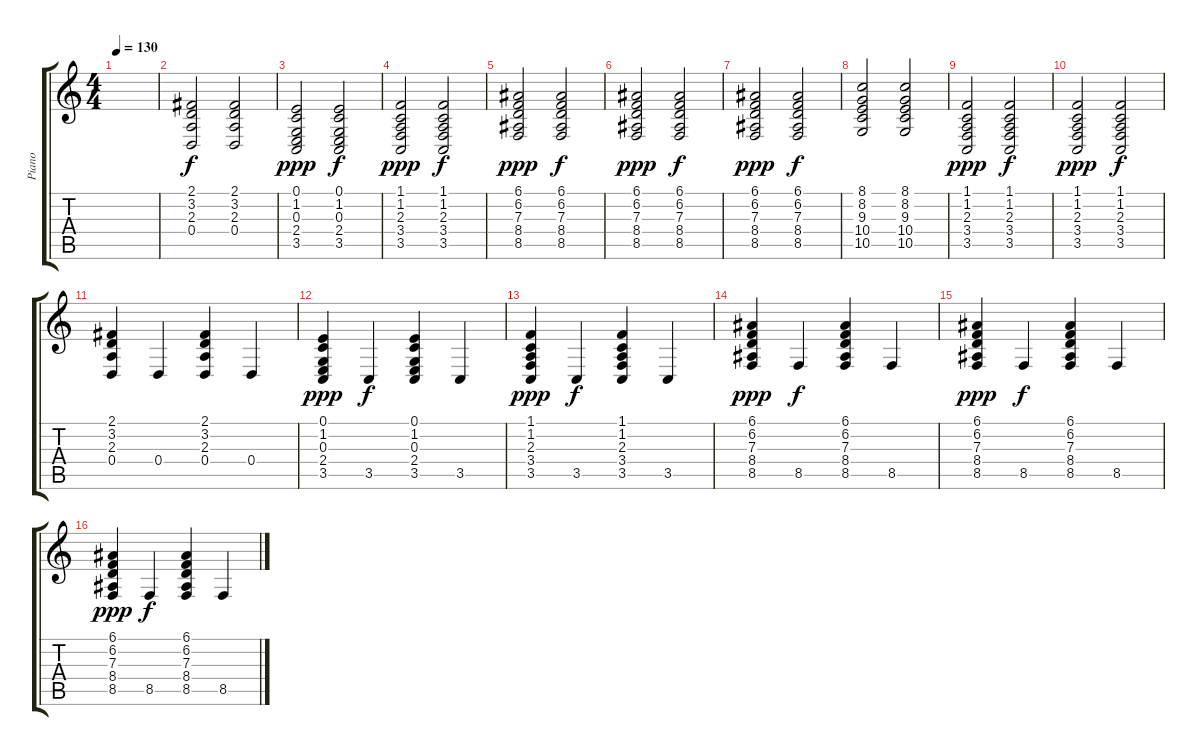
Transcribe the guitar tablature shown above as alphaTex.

\track ("Piano" "Piano") {instrument brightacousticpiano}
\staff {score tabs}
\tuning (E4 B3 G3 D3 A2 E2) {hide}
\ts (4 4)
\tempo 130
\clef g2
\ks c
|
(2.1 3.2 2.3 0.4).2 (2.1 3.2 2.3 0.4).2 |
(0.1 1.2 0.3 2.4 3.5).2{dy ppp} (0.1 1.2 0.3 2.4 3.5).2{dy f} |
(1.1 1.2 2.3 3.4 3.5).2{dy ppp} (1.1 1.2 2.3 3.4 3.5).2{dy f} |
(6.1 6.2 7.3 8.4 8.5).2{dy ppp} (6.1 6.2 7.3 8.4 8.5).2{dy f} |
(6.1 6.2 7.3 8.4 8.5).2{dy ppp} (6.1 6.2 7.3 8.4 8.5).2{dy f} |
(6.1 6.2 7.3 8.4 8.5).2{dy ppp} (6.1 6.2 7.3 8.4 8.5).2{dy f} |
(8.1 8.2 9.3 10.4 10.5).2 (8.1 8.2 9.3 10.4 10.5).2 |
(1.1 1.2 2.3 3.4 3.5).2{dy ppp} (1.1 1.2 2.3 3.4 3.5).2{dy f} |
(1.1 1.2 2.3 3.4 3.5).2{dy ppp} (1.1 1.2 2.3 3.4 3.5).2{dy f} |
(2.1 3.2 2.3 0.4).4 0.4.4 (2.1 3.2 2.3 0.4).4 0.4.4 |
(0.1 1.2 0.3 2.4 3.5).4{dy ppp} 3.5.4{dy f} (0.1 1.2 0.3 2.4 3.5).4 3.5.4 |
(1.1 1.2 2.3 3.4 3.5).4{dy ppp} 3.5.4{dy f} (1.1 1.2 2.3 3.4 3.5).4 3.5.4 |
(6.1 6.2 7.3 8.4 8.5).4{dy ppp} 8.5.4{dy f} (6.1 6.2 7.3 8.4 8.5).4 8.5.4 |
(6.1 6.2 7.3 8.4 8.5).4{dy ppp} 8.5.4{dy f} (6.1 6.2 7.3 8.4 8.5).4 8.5.4 |
(6.1 6.2 7.3 8.4 8.5).4{dy ppp} 8.5.4{dy f} (6.1 6.2 7.3 8.4 8.5).4 8.5.4
